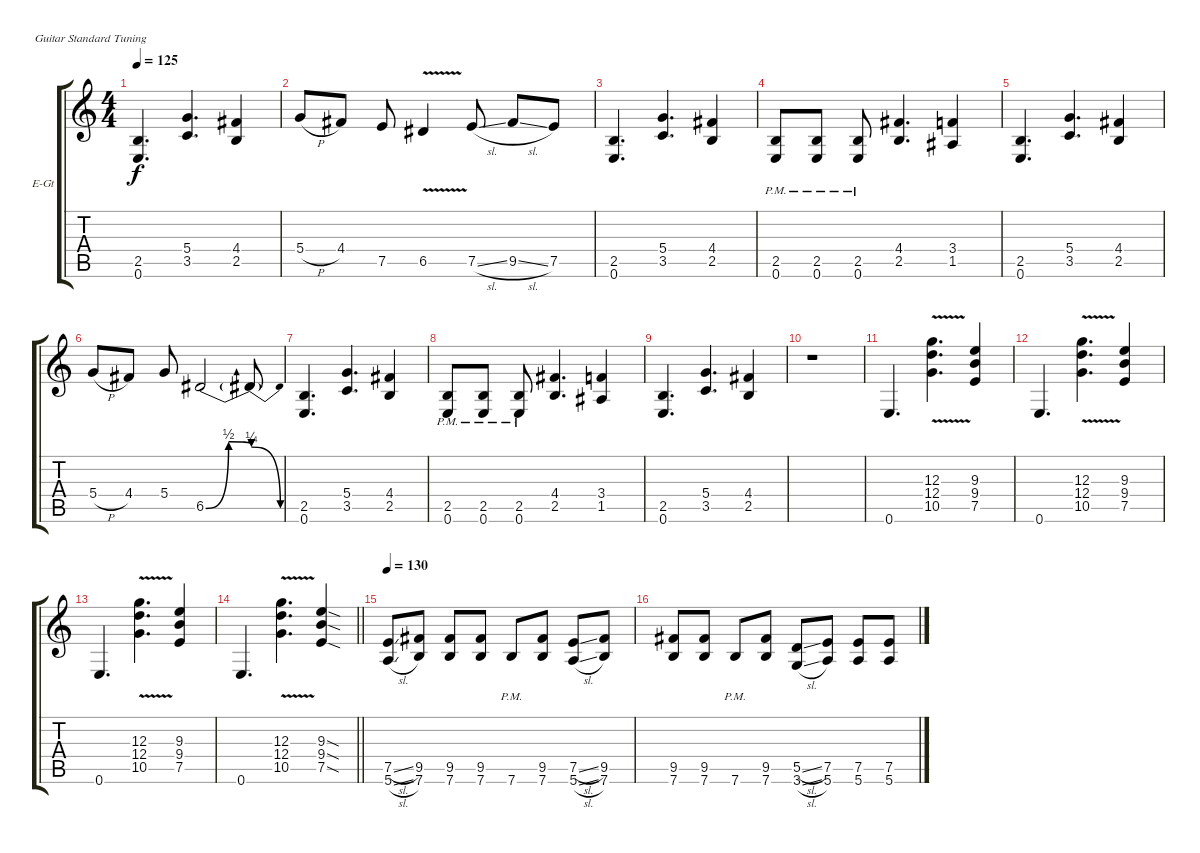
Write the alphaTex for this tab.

\bracketExtendMode groupsimilarinstruments
\firstSystemTrackNameOrientation horizontal
\otherSystemsTrackNameOrientation horizontal
\track ("L Rhythm" "E-Gt") {instrument distortionguitar}
\staff {score tabs}
\tuning (E4 B3 G3 D3 A2 E2)
\ts (4 4)
\tempo 125
\clef g2
\ks c
(2.5 0.6).4{d dy f} (5.4 3.5).4{d} (4.4 2.5).4 |
5.4{h}.8 4.4.8 7.5.8 6.5{v}.4 7.5{sl}.8 9.5{sl}.8 7.5.8 |
(2.5 0.6).4{d} (5.4 3.5).4{d} (4.4 2.5).4 |
(2.5{pm} 0.6{pm}).8 (2.5{pm} 0.6{pm}).8 (2.5{pm} 0.6{pm}).8 (4.4 2.5).4{d} (3.4 1.5).4 |
(2.5 0.6).4{d} (5.4 3.5).4{d} (4.4 2.5).4 |
5.4{h}.8 4.4.8 5.4.8 6.5{be (bendrelease 0 0 30 2 30 2 60 1)}.2 6.5{be (release 0 1 60 0) t}.8 |
(2.5 0.6).4{d} (5.4 3.5).4{d} (4.4 2.5).4 |
(2.5{pm} 0.6{pm}).8 (2.5{pm} 0.6{pm}).8 (2.5{pm} 0.6{pm}).8 (4.4 2.5).4{d} (3.4 1.5).4 |
(2.5 0.6).4{d} (5.4 3.5).4{d} (4.4 2.5).4 |
r.1 |
0.6.4{d} (12.3{v} 12.4{v} 10.5{v}).4{d} (9.3 9.4 7.5).4 |
0.6.4{d} (12.3{v} 12.4{v} 10.5{v}).4{d} (9.3 9.4 7.5).4 |
0.6.4{d} (12.3{v} 12.4{v} 10.5{v}).4{d} (9.3 9.4 7.5).4 |
\barLineRight lightlight
0.6.4{d} (12.3{v} 12.4{v} 10.5{v}).4{d} (9.3{sod} 9.4{sod} 7.5{sod}).4 |
\tempo 130
(7.5{sl} 5.6{sl}).8 (9.5 7.6).8 (9.5 7.6).8 (9.5 7.6).8 7.6{pm}.8 (9.5 7.6).8 (7.5{sl} 5.6{sl}).8 (9.5 7.6).8 |
(9.5 7.6).8 (9.5 7.6).8 7.6{pm}.8 (9.5 7.6).8 (5.5{sl} 3.6{sl}).8 (7.5 5.6).8 (7.5 5.6).8 (7.5 5.6).8
